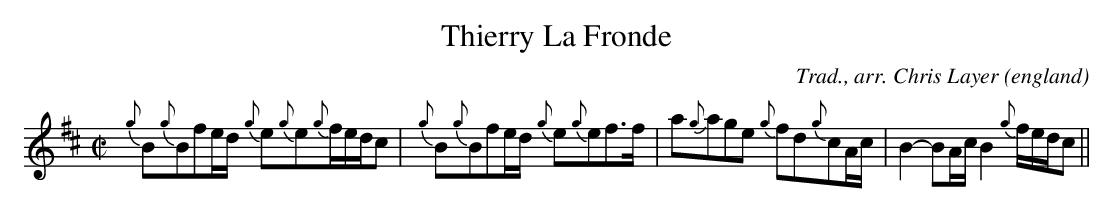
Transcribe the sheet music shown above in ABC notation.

X:1
T:Thierry La Fronde
O:england
C:Trad., arr. Chris Layer
M:C|
L:1/8
K:D
{g}B{g}Bfe/d/ {g}e{g}e{g}f/e/d/c|{g}B{g}Bfe/d/ {g}e{g}ef>f|a{g}age {g}fd{g}cA/c/|B2-BA/c/ B2{g}f/e/d/c||
